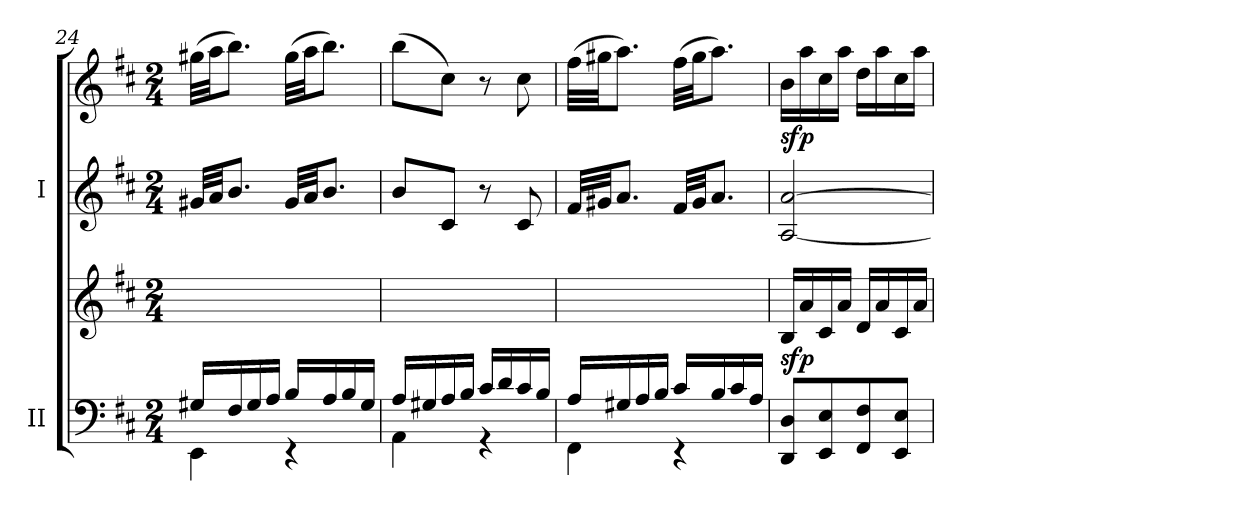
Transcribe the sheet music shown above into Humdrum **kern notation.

**kern	**kern	**dynam	**kern	**kern	**dynam
*part2	*part2	*part2	*part1	*part1	*part1
*staff4	*staff3	*staff3/4	*staff2	*staff1	*staff1/2
*I"II	*	*	*I"I	*	*
*I'II	*	*	*I'I	*	*
*clefF4	*clefG2	*	*clefG2	*clefG2	*
*k[f#c#]	*k[f#c#]	*	*k[f#c#]	*k[f#c#]	*
*M2/4	*M2/4	*	*M2/4	*M2/4	*
=24	=24	=24	=24	=24	=24
*^	*	*	*	*	*
16G#X/LL	4EE\	2ryy	.	32g#X/LLL	(>32gg#X\LLL	.
.	.	.	.	32a/JJ	32aa\JJ	.
16F#/	.	.	.	8.b/J	8.bb\J)	.
16G#/	.	.	.	.	.	.
16A/JJ	.	.	.	.	.	.
16B/LL	4r	.	.	32g#/LLL	(>32gg#\LLL	.
.	.	.	.	32a/JJ	32aa\JJ	.
16A/	.	.	.	8.b/J	8.bb\J)	.
16B/	.	.	.	.	.	.
16G#/JJ	.	.	.	.	.	.
=25	=25	=25	=25	=25	=25	=25
16A/LL	4AA\	2ryy	.	8b/L	(>8bb\L	.
16G#X/	.	.	.	.	.	.
16A/	.	.	.	8c#/J	8cc#\J)	.
16B/JJ	.	.	.	.	.	.
16c#/LL	4r	.	.	8r	8r	.
16d/	.	.	.	.	.	.
16c#/	.	.	.	8c#/	8cc#\	.
16B/JJ	.	.	.	.	.	.
!!LO:LB:g=z
=26	=26	=26	=26	=26	=26	=26
16A/LL	4FF#\	2ryy	.	32f#/LLL	(>32ff#\LLL	.
.	.	.	.	32g#X/JJ	32gg#X\JJ	.
16G#X/	.	.	.	8.a/J	8.aa\J)	.
16A/	.	.	.	.	.	.
16B/JJ	.	.	.	.	.	.
16c#/LL	4r	.	.	32f#/LLL	(>32ff#\LLL	.
.	.	.	.	32g#/JJ	32gg#\JJ	.
16B/	.	.	.	8.a/J	8.aa\J)	.
16c#/	.	.	.	.	.	.
16A/JJ	.	.	.	.	.	.
*v	*v	*	*	*	*	*
=27	=27	=27	=27	=27	=27
!	!	!LO:DY:b	!	!	!LO:DY:b
8DD/ 8D/L	16B/LL	sfp	[2A/ [2a/	16b\LL	sfp
.	16a/	.	.	16aa\	.
8EE/ 8E/	16c#/	.	.	16cc#\	.
.	16a/JJ	.	.	16aa\JJ	.
8FF#/ 8F#/	16d/LL	.	.	16dd\LL	.
.	16a/	.	.	16aa\	.
8EE/ 8E/J	16c#/	.	.	16cc#\	.
.	16a/JJ	.	.	16aa\JJ	.
=	=	=	=	=	=
*-	*-	*-	*-	*-	*-
